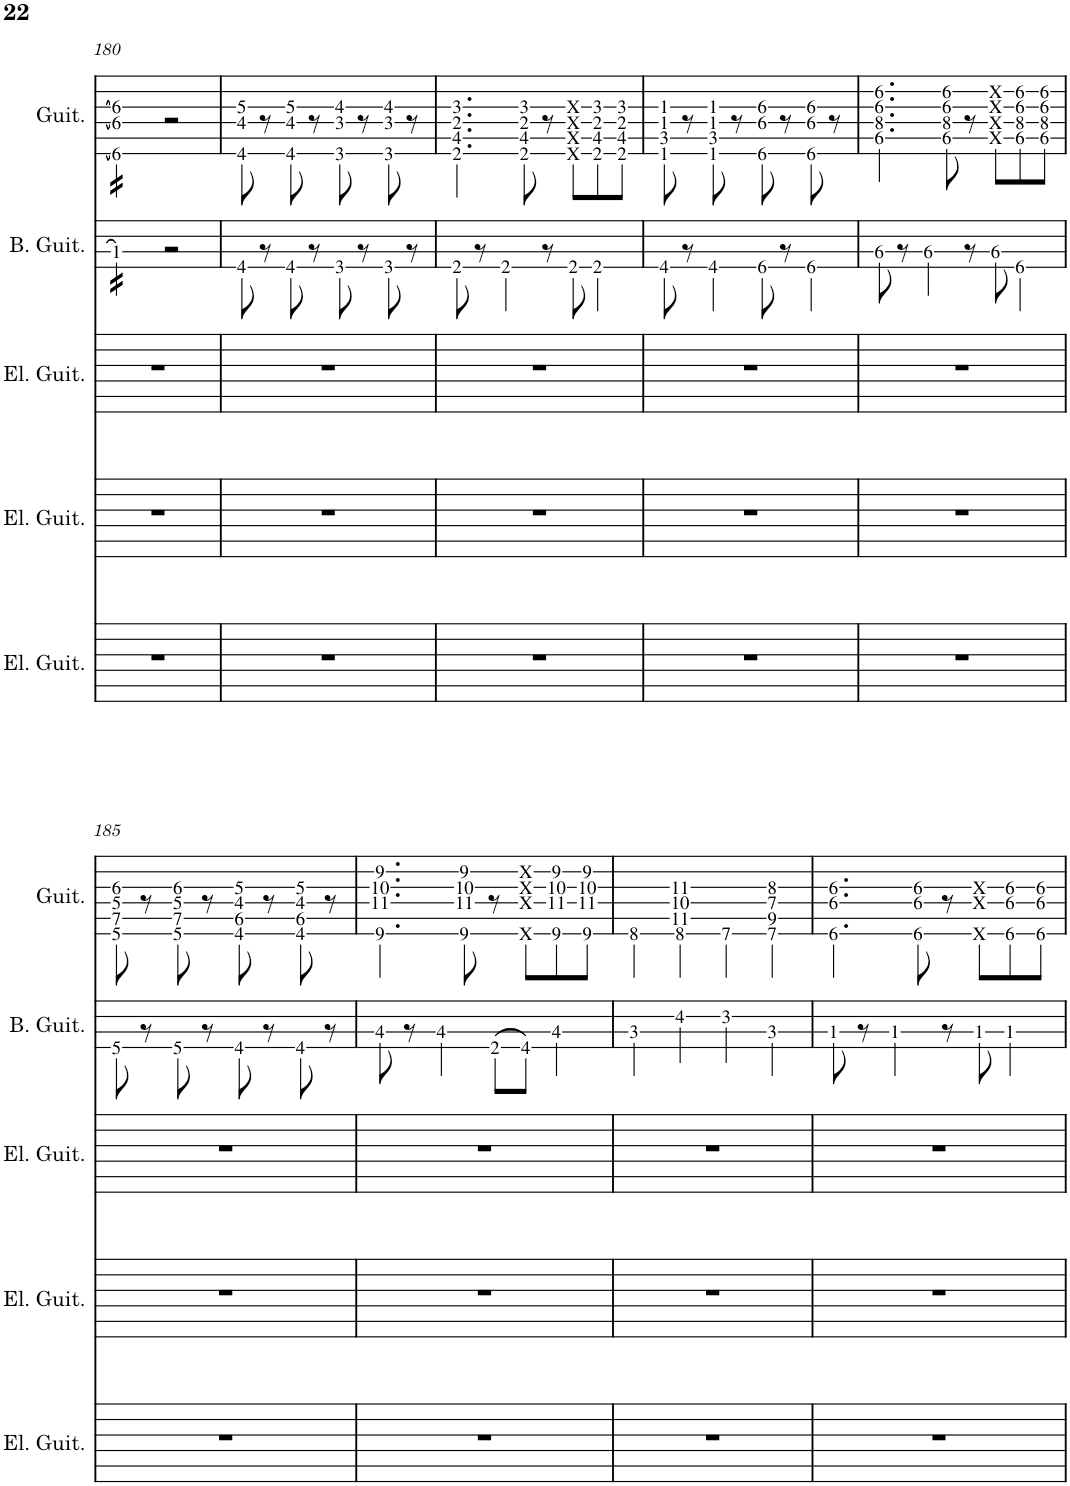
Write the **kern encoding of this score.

**kern	**kern	**kern	**kern	**kern
*part5	*part4	*part3	*part2	*part1
*staff5	*staff4	*staff3	*staff2	*staff1
*I"Electric Guitar	*I"Electric Guitar	*I"Electric Guitar	*I"Bass Guitar	*I"Guitar
*I'El. Guit.	*I'El. Guit.	*I'El. Guit.	*I'B. Guit.	*I'Guit.
!!LO:PB:g=z
*clefG2	*clefG2	*clefG2	*clefF4	*clefG2
*Trd7c12	*Trd7c12	*Trd7c12	*Trd7c12	*Trd7c12
*k[]	*k[]	*k[]	*k[]	*k[]
*M4/4	*M4/4	*M4/4	*M4/4	*M4/4
=180	=180	=180	=180	=180
1r	1r	1r	2BB-\]	2B-\] 2g#\] 2cc#\]
.	.	.	2r	2r
=181	=181	=181	=181	=181
1r	1r	1r	8GG#X\	8G#X\ 8f#X\ 8cc\
.	.	.	8r	8r
.	.	.	8GG#\	8G#\ 8f#\ 8cc\
.	.	.	8r	8r
.	.	.	8GGn\	8Gn\ 8fn\ 8b\
.	.	.	8r	8r
.	.	.	8GG\	8G\ 8f\ 8b\
.	.	.	8r	8r
=182	=182	=182	=182	=182
1r	1r	1r	8FF#X\	4.F#X\ 4.c#X\ 4.e\ 4.b-X\
.	.	.	8r	.
.	.	.	4FF#\	.
.	.	.	.	8F#\ 8c#\ 8e\ 8b-\
.	.	.	8r	8r
.	.	.	8FF#\	8F#\ 8c#\ 8e\ 8b-\L
.	.	.	4FF#\	8F#\ 8c#\ 8e\ 8b-\
.	.	.	.	8F#\ 8c#\ 8e\ 8b-\J
=183	=183	=183	=183	=183
1r	1r	1r	8GG#X\	8F\ 8c\ 8e-X\ 8g#X\
.	.	.	8r	8r
.	.	.	4GG#\	8F\ 8c\ 8e-\ 8g#\
.	.	.	.	8r
.	.	.	8BB-X\	8B-X\ 8g#\ 8cc#X\
.	.	.	8r	8r
.	.	.	4BB-\	8B-\ 8g#\ 8cc#\
.	.	.	.	8r
=184	=184	=184	=184	=184
1r	1r	1r	8E-X\	4.e-X\ 4.b-X\ 4.cc#X\ 4.ff\
.	.	.	8r	.
.	.	.	4E-\	.
.	.	.	.	8e-\ 8b-\ 8cc#\ 8ff\
.	.	.	8r	8r
.	.	.	8E-\	8e-\ 8b-\ 8cc#\ 8ff\L
.	.	.	4BB-X\	8e-\ 8b-\ 8cc#\ 8ff\
.	.	.	.	8e-\ 8b-\ 8cc#\ 8ff\J
!!LO:LB:g=z
=185	=185	=185	=185	=185
1r	1r	1r	8AA\	8A\ 8e\ 8g\ 8cc#X\
.	.	.	8r	8r
.	.	.	8AA\	8A\ 8e\ 8g\ 8cc#\
.	.	.	8r	8r
.	.	.	8GG#X\	8G#X\ 8e-X\ 8f#X\ 8ccn\
.	.	.	8r	8r
.	.	.	8GG#\	8G#\ 8e-\ 8f#\ 8cc\
.	.	.	8r	8r
=186	=186	=186	=186	=186
1r	1r	1r	8C#X\	4.c#X\ 4.cc#X\ 4.ff\ 4.gg#X\
.	.	.	8r	.
.	.	.	4C#\	.
.	.	.	.	8c#\ 8cc#\ 8ff\ 8gg#\
.	.	.	(8FF#X\L	8r
.	.	.	8GG#X\J)	8c#\ 8cc#\ 8ff\ 8gg#\L
.	.	.	4C#\	8c#\ 8cc#\ 8ff\ 8gg#\
.	.	.	.	8c#\ 8cc#\ 8ff\ 8gg#\J
=187	=187	=187	=187	=187
1r	1r	1r	4C\	4c\
.	.	.	4F#X\	4c\ 4g#X\ 4cc\ 4ff#X\
.	.	.	4Fn\	4B\
.	.	.	4C\	4B\ 4f#X\ 4a\ 4ee-X\
=188	=188	=188	=188	=188
1r	1r	1r	8BB-X\	4.B-X\ 4.g#X\ 4.cc#X\
.	.	.	8r	.
.	.	.	4BB-\	.
.	.	.	.	8B-\ 8g#\ 8cc#\
.	.	.	8r	8r
.	.	.	8BB-\	8B-\ 8g#\ 8cc#\L
.	.	.	4BB-\	8B-\ 8g#\ 8cc#\
.	.	.	.	8B-\ 8g#\ 8cc#\J
=	=	=	=	=
*-	*-	*-	*-	*-
